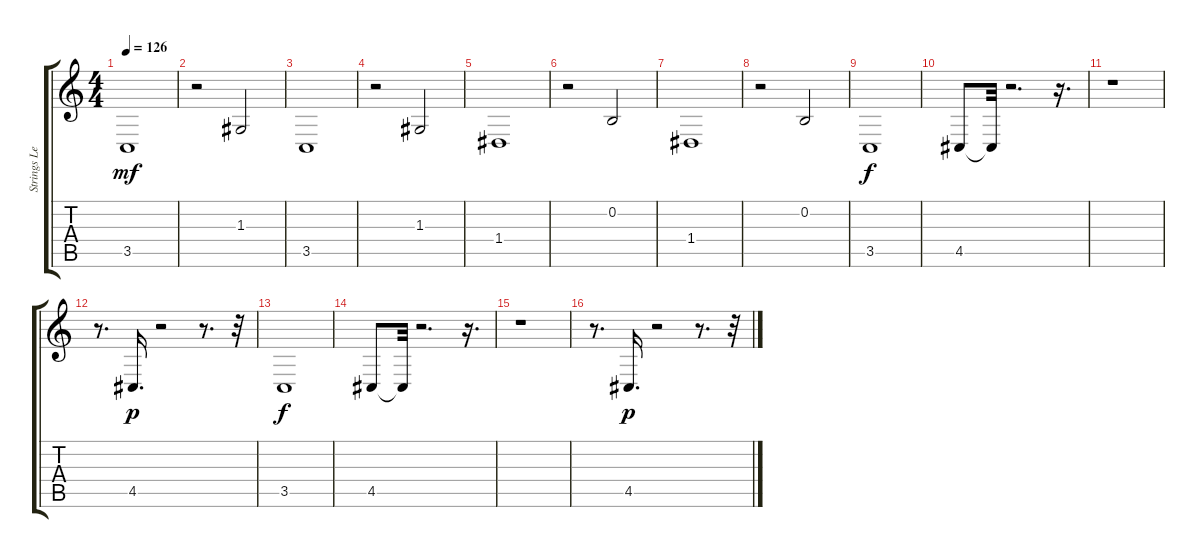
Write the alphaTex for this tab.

\track ("Strings Left" "Strings Le") {instrument stringensemble1}
\staff {score tabs}
\tuning (E4 B3 G3 D3 A2 E2) {hide}
\ts (4 4)
\tempo 126
\clef g2
\ks c
3.5.1{dy mf} |
r.2 1.3.2 |
3.5.1 |
r.2 1.3.2 |
1.4.1 |
r.2 0.2.2 |
1.4.1 |
r.2 0.2.2 |
3.5.1{dy f volume 10 instrument stringensemble1} |
4.5.8{volume 12} 4.5{t}.32 r.2{d} r.16{d} |
r.1 |
r.8{d} 4.5.16{d dy p} r.2 r.8{d} r.32 |
3.5.1{dy f volume 8} |
4.5.8{volume 12} 4.5{t}.32 r.2{d} r.16{d} |
r.1 |
r.8{d} 4.5.16{d dy p} r.2 r.8{d} r.32
